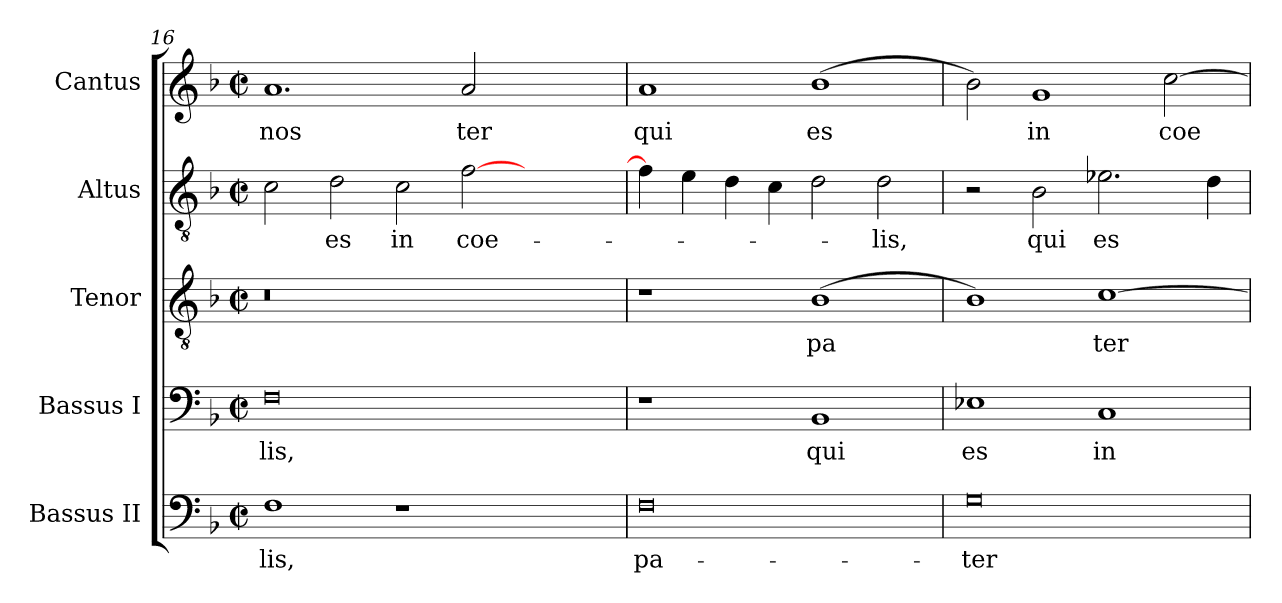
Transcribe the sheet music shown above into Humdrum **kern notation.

**kern	**text	**kern	**text	**kern	**text	**kern	**text	**kern	**text
*part5	*part5	*part4	*part4	*part3	*part3	*part2	*part2	*part1	*part1
*staff5	*staff5	*staff4	*staff4	*staff3	*staff3	*staff2	*staff2	*staff1	*staff1
*I"Bassus II	*	*I"Bassus I	*	*I"Tenor	*	*I"Altus	*	*I"Cantus	*
*clefF4	*	*clefF4	*	*clefGv2	*	*clefGv2	*	*clefG2	*
*k[b-]	*	*k[b-]	*	*k[b-]	*	*k[b-]	*	*k[b-]	*
*F:	*	*F:	*	*F:	*	*F:	*	*F:	*
*M2/2	*	*M2/2	*	*M2/2	*	*M2/2	*	*M2/2	*
*met(c|)	*	*met(c|)	*	*met(c|)	*	*met(c|)	*	*met(c|)	*
=16	=16	=16	=16	=16	=16	=16	=16	=16	=16
!	!LO:LY:b:cj	!	!LO:LY:b:cj	!	!	!	!	!	!LO:LY:b:cj
1F	lis,	0F	lis,	0r	.	2c\	.	1.a	nos
!	!	!	!	!	!	!	!LO:LY:b:cj	!	!
.	.	.	.	.	.	2d\	es	.	.
!LO:N:vis=1	!	!	!	!	!	!	!LO:LY:b:cj	!	!
0r	.	.	.	.	.	2c\	in	.	.
!	!	!	!	!	!	!	!LO:LY:b	!	!LO:LY:b:cj
.	.	.	.	.	.	[>2f\	coe-	2a/	ter
.	.	1ryy	.	1ryy	.	1ryy	.	1ryy	.
=17	=17	=17	=17	=17	=17	=17	=17	=17	=17
!	!LO:LY:b:cj	!	!	!	!	!	!	!	!LO:LY:b:cj
0F	pa-	1r	.	1r	.	4f\]	.	1a	qui
.	.	.	.	.	.	4e\	.	.	.
.	.	.	.	.	.	4d\	.	.	.
.	.	.	.	.	.	4c\	.	.	.
!	!	!	!LO:LY:b:cj	!	!LO:LY:b:cj	!	!	!	!LO:LY:b:cj
.	.	1BB-	qui	(<1B-	pa	2d\	.	(<1b-	es
!	!	!	!	!	!	!	!LO:LY:b:cj	!	!
.	.	.	.	.	.	2d\	-lis,	.	.
!!LO:PB:g=z
=18	=18	=18	=18	=18	=18	=18	=18	=18	=18
!	!LO:LY:b:cj	!	!LO:LY:b:cj	!	!	!	!	!	!
0G	-ter	1E-	es	1B-)	.	2r	.	2b-\)	.
!	!	!	!	!	!	!	!LO:LY:b:cj	!	!LO:LY:b:cj
.	.	.	.	.	.	2B-\	qui	1g	in
!	!	!	!LO:LY:b:cj	!	!LO:LY:b:cj	!	!LO:LY:b:cj	!	!
.	.	1C	in	[>1c	ter	2.e-X\	es	.	.
!	!	!	!	!	!	!	!	!	!LO:LY:b
.	.	.	.	.	.	.	.	[>2cc\	coe-
.	.	.	.	.	.	4d\	.	.	.
=	=	=	=	=	=	=	=	=	=
*-	*-	*-	*-	*-	*-	*-	*-	*-	*-
